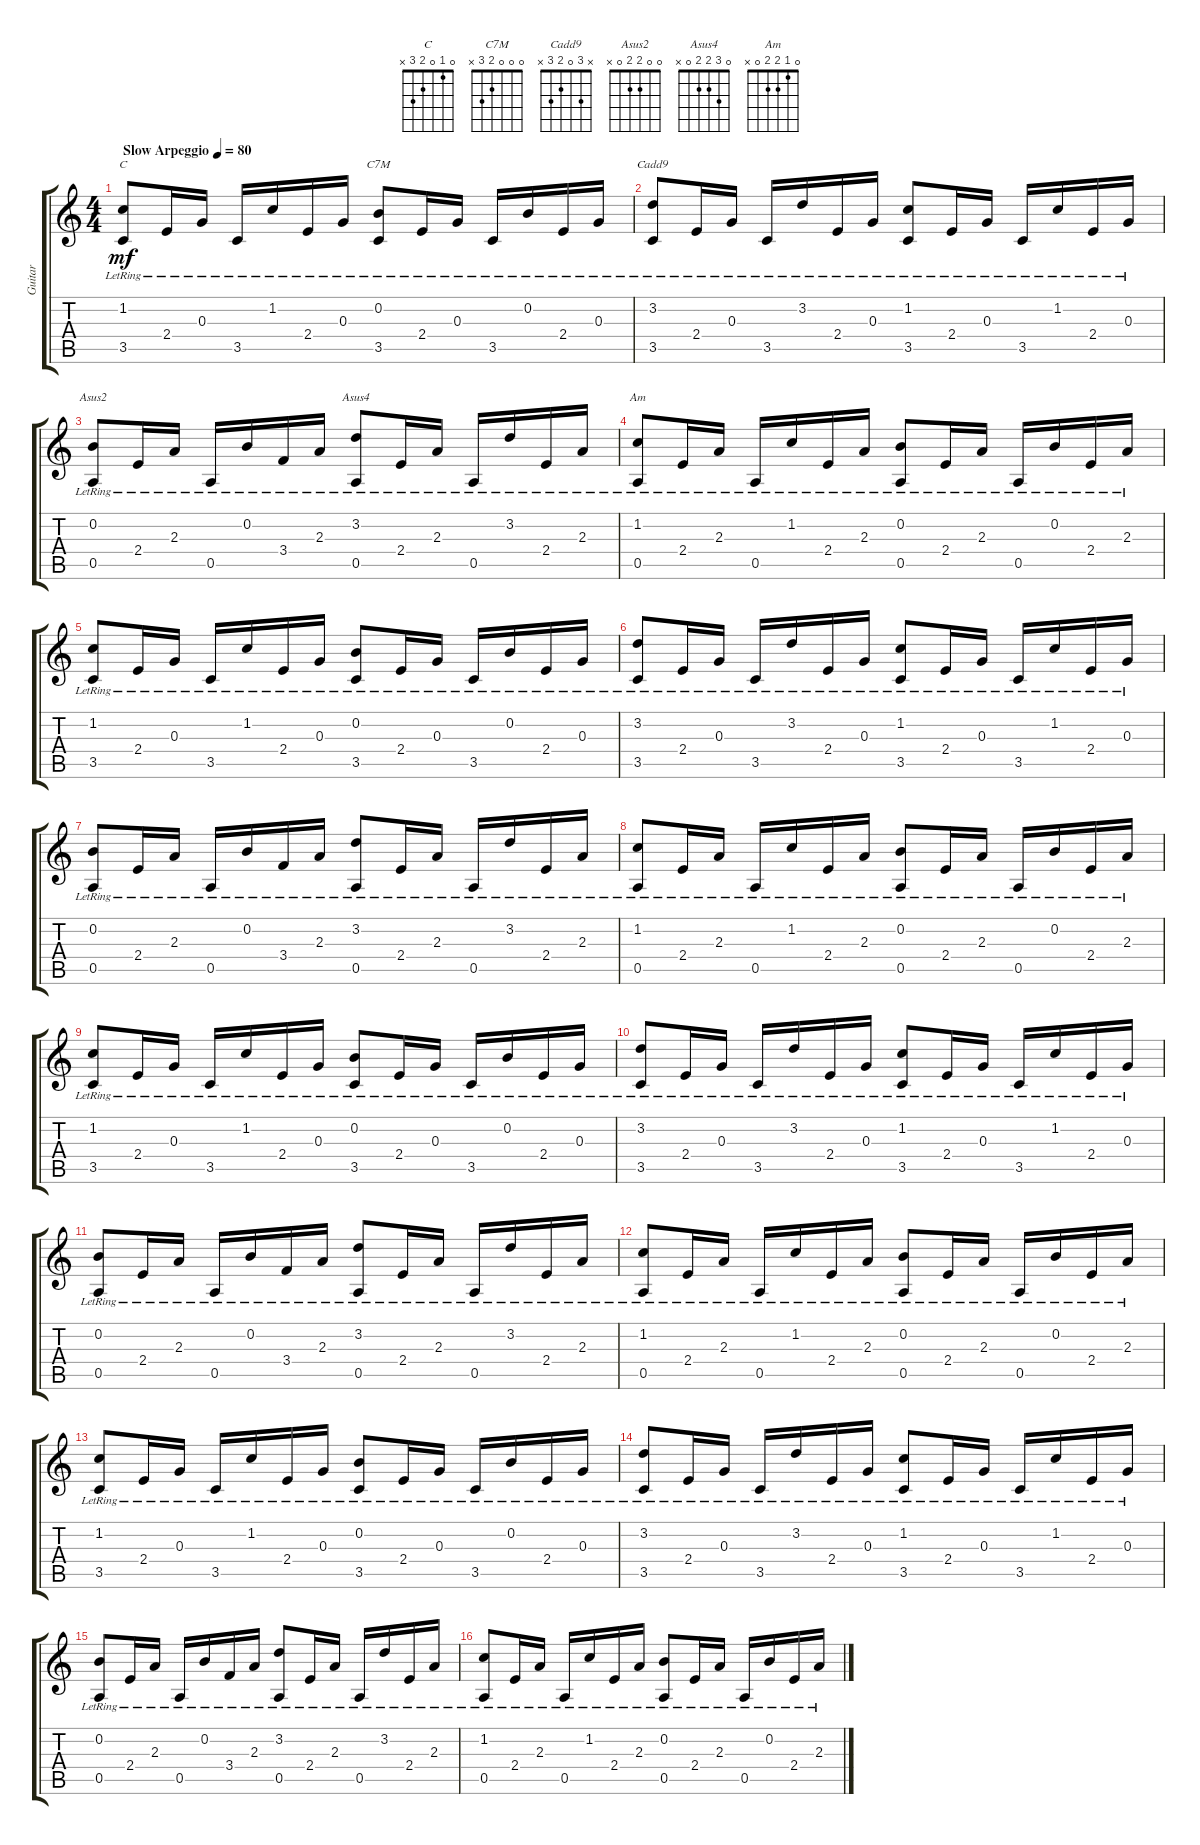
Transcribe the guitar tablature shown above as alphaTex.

\track ("Guitar" "Guitar") {instrument acousticguitarsteel}
\staff {score tabs}
\tuning (E4 B3 G3 D3 A2 E2) {hide}
\chord ("C" 0 1 0 2 3 x)
\chord ("C7M" 0 0 0 2 3 x)
\chord ("Cadd9" x 3 0 2 3 x)
\chord ("Asus2" 0 0 2 2 0 x)
\chord ("Asus4" 0 3 2 2 0 x)
\chord ("Am" 0 1 2 2 0 x)
\ts (4 4)
\tempo (80 "Slow Arpeggio")
\clef g2
\ks c
(1.2{lr} 3.5{lr}).8{ch "C" dy mf instrument acousticguitarsteel} 2.4{lr}.16 0.3{lr}.16 3.5{lr}.16 1.2{lr}.16 2.4{lr}.16 0.3{lr}.16 (0.2{lr} 3.5{lr}).8{ch "C7M"} 2.4{lr}.16 0.3{lr}.16 3.5{lr}.16 0.2{lr}.16 2.4{lr}.16 0.3{lr}.16 |
(3.2{lr} 3.5{lr}).8{ch "Cadd9"} 2.4{lr}.16 0.3{lr}.16 3.5{lr}.16 3.2{lr}.16 2.4{lr}.16 0.3{lr}.16 (1.2{lr} 3.5{lr}).8 2.4{lr}.16 0.3{lr}.16 3.5{lr}.16 1.2{lr}.16 2.4{lr}.16 0.3{lr}.16 |
(0.2{lr} 0.5{lr}).8{ch "Asus2"} 2.4{lr}.16 2.3{lr}.16 0.5{lr}.16 0.2{lr}.16 3.4{lr}.16 2.3{lr}.16 (3.2{lr} 0.5{lr}).8{ch "Asus4"} 2.4{lr}.16 2.3{lr}.16 0.5{lr}.16 3.2{lr}.16 2.4{lr}.16 2.3{lr}.16 |
(1.2{lr} 0.5{lr}).8{ch "Am"} 2.4{lr}.16 2.3{lr}.16 0.5{lr}.16 1.2{lr}.16 2.4{lr}.16 2.3{lr}.16 (0.2{lr} 0.5{lr}).8 2.4{lr}.16 2.3{lr}.16 0.5{lr}.16 0.2{lr}.16 2.4{lr}.16 2.3{lr}.16 |
(1.2{lr} 3.5{lr}).8 2.4{lr}.16 0.3{lr}.16 3.5{lr}.16 1.2{lr}.16 2.4{lr}.16 0.3{lr}.16 (0.2{lr} 3.5{lr}).8 2.4{lr}.16 0.3{lr}.16 3.5{lr}.16 0.2{lr}.16 2.4{lr}.16 0.3{lr}.16 |
(3.2{lr} 3.5{lr}).8 2.4{lr}.16 0.3{lr}.16 3.5{lr}.16 3.2{lr}.16 2.4{lr}.16 0.3{lr}.16 (1.2{lr} 3.5{lr}).8 2.4{lr}.16 0.3{lr}.16 3.5{lr}.16 1.2{lr}.16 2.4{lr}.16 0.3{lr}.16 |
(0.2{lr} 0.5{lr}).8 2.4{lr}.16 2.3{lr}.16 0.5{lr}.16 0.2{lr}.16 3.4{lr}.16 2.3{lr}.16 (3.2{lr} 0.5{lr}).8 2.4{lr}.16 2.3{lr}.16 0.5{lr}.16 3.2{lr}.16 2.4{lr}.16 2.3{lr}.16 |
(1.2{lr} 0.5{lr}).8 2.4{lr}.16 2.3{lr}.16 0.5{lr}.16 1.2{lr}.16 2.4{lr}.16 2.3{lr}.16 (0.2{lr} 0.5{lr}).8 2.4{lr}.16 2.3{lr}.16 0.5{lr}.16 0.2{lr}.16 2.4{lr}.16 2.3{lr}.16 |
(1.2{lr} 3.5{lr}).8 2.4{lr}.16 0.3{lr}.16 3.5{lr}.16 1.2{lr}.16 2.4{lr}.16 0.3{lr}.16 (0.2{lr} 3.5{lr}).8 2.4{lr}.16 0.3{lr}.16 3.5{lr}.16 0.2{lr}.16 2.4{lr}.16 0.3{lr}.16 |
(3.2{lr} 3.5{lr}).8 2.4{lr}.16 0.3{lr}.16 3.5{lr}.16 3.2{lr}.16 2.4{lr}.16 0.3{lr}.16 (1.2{lr} 3.5{lr}).8 2.4{lr}.16 0.3{lr}.16 3.5{lr}.16 1.2{lr}.16 2.4{lr}.16 0.3{lr}.16 |
(0.2{lr} 0.5{lr}).8 2.4{lr}.16 2.3{lr}.16 0.5{lr}.16 0.2{lr}.16 3.4{lr}.16 2.3{lr}.16 (3.2{lr} 0.5{lr}).8 2.4{lr}.16 2.3{lr}.16 0.5{lr}.16 3.2{lr}.16 2.4{lr}.16 2.3{lr}.16 |
(1.2{lr} 0.5{lr}).8 2.4{lr}.16 2.3{lr}.16 0.5{lr}.16 1.2{lr}.16 2.4{lr}.16 2.3{lr}.16 (0.2{lr} 0.5{lr}).8 2.4{lr}.16 2.3{lr}.16 0.5{lr}.16 0.2{lr}.16 2.4{lr}.16 2.3{lr}.16 |
(1.2{lr} 3.5{lr}).8 2.4{lr}.16 0.3{lr}.16 3.5{lr}.16 1.2{lr}.16 2.4{lr}.16 0.3{lr}.16 (0.2{lr} 3.5{lr}).8 2.4{lr}.16 0.3{lr}.16 3.5{lr}.16 0.2{lr}.16 2.4{lr}.16 0.3{lr}.16 |
(3.2{lr} 3.5{lr}).8 2.4{lr}.16 0.3{lr}.16 3.5{lr}.16 3.2{lr}.16 2.4{lr}.16 0.3{lr}.16 (1.2{lr} 3.5{lr}).8 2.4{lr}.16 0.3{lr}.16 3.5{lr}.16 1.2{lr}.16 2.4{lr}.16 0.3{lr}.16 |
(0.2{lr} 0.5{lr}).8 2.4{lr}.16 2.3{lr}.16 0.5{lr}.16 0.2{lr}.16 3.4{lr}.16 2.3{lr}.16 (3.2{lr} 0.5{lr}).8 2.4{lr}.16 2.3{lr}.16 0.5{lr}.16 3.2{lr}.16 2.4{lr}.16 2.3{lr}.16 |
(1.2{lr} 0.5{lr}).8 2.4{lr}.16 2.3{lr}.16 0.5{lr}.16 1.2{lr}.16 2.4{lr}.16 2.3{lr}.16 (0.2{lr} 0.5{lr}).8 2.4{lr}.16 2.3{lr}.16 0.5{lr}.16 0.2{lr}.16 2.4{lr}.16 2.3{lr}.16
